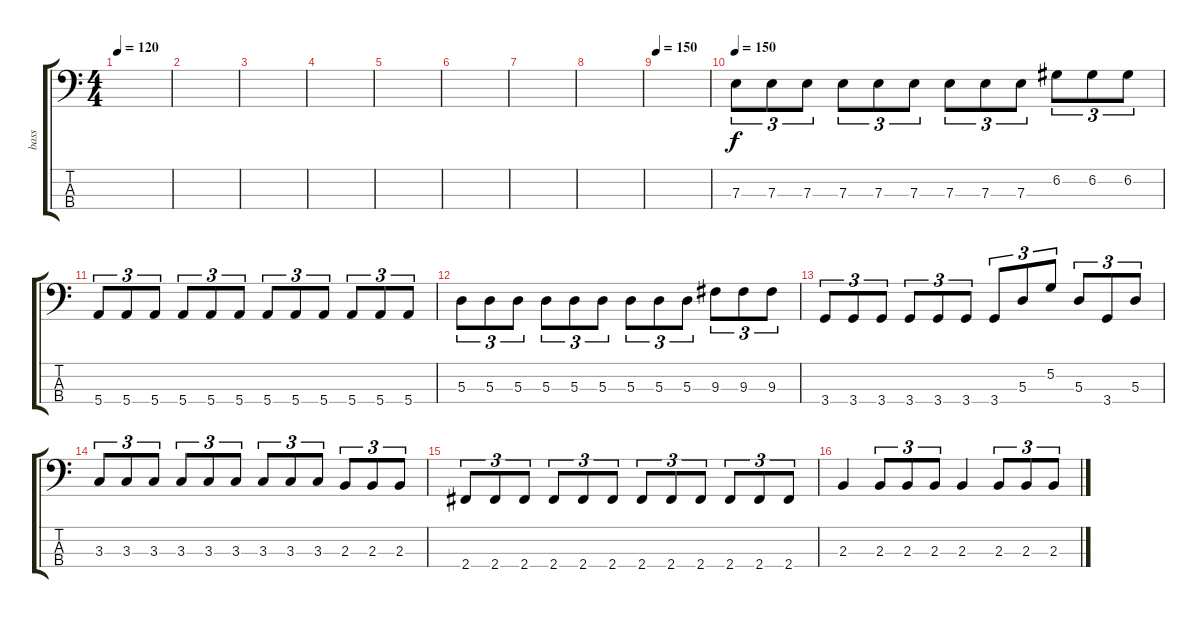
\track ("bass" "bass") {instrument slapbass1}
\staff {score tabs}
\tuning (G2 D2 A1 E1) {hide}
\ts (4 4)
\tempo 120
\clef f4
\ks c
|
|
|
|
|
|
|
|
\tempo 150
|
\tempo 150
7.3.8{tu (3 2)} 7.3.8{tu (3 2)} 7.3.8{tu (3 2)} 7.3.8{tu (3 2)} 7.3.8{tu (3 2)} 7.3.8{tu (3 2)} 7.3.8{tu (3 2)} 7.3.8{tu (3 2)} 7.3.8{tu (3 2)} 6.2.8{tu (3 2)} 6.2.8{tu (3 2)} 6.2.8{tu (3 2)} |
5.4.8{tu (3 2)} 5.4.8{tu (3 2)} 5.4.8{tu (3 2)} 5.4.8{tu (3 2)} 5.4.8{tu (3 2)} 5.4.8{tu (3 2)} 5.4.8{tu (3 2)} 5.4.8{tu (3 2)} 5.4.8{tu (3 2)} 5.4.8{tu (3 2)} 5.4.8{tu (3 2)} 5.4.8{tu (3 2)} |
5.3.8{tu (3 2)} 5.3.8{tu (3 2)} 5.3.8{tu (3 2)} 5.3.8{tu (3 2)} 5.3.8{tu (3 2)} 5.3.8{tu (3 2)} 5.3.8{tu (3 2)} 5.3.8{tu (3 2)} 5.3.8{tu (3 2)} 9.3.8{tu (3 2)} 9.3.8{tu (3 2)} 9.3.8{tu (3 2)} |
3.4.8{tu (3 2)} 3.4.8{tu (3 2)} 3.4.8{tu (3 2)} 3.4.8{tu (3 2)} 3.4.8{tu (3 2)} 3.4.8{tu (3 2)} 3.4.8{tu (3 2)} 5.3.8{tu (3 2)} 5.2.8{tu (3 2)} 5.3.8{tu (3 2)} 3.4.8{tu (3 2)} 5.3.8{tu (3 2)} |
3.3.8{tu (3 2)} 3.3.8{tu (3 2)} 3.3.8{tu (3 2)} 3.3.8{tu (3 2)} 3.3.8{tu (3 2)} 3.3.8{tu (3 2)} 3.3.8{tu (3 2)} 3.3.8{tu (3 2)} 3.3.8{tu (3 2)} 2.3.8{tu (3 2)} 2.3.8{tu (3 2)} 2.3.8{tu (3 2)} |
2.4.8{tu (3 2)} 2.4.8{tu (3 2)} 2.4.8{tu (3 2)} 2.4.8{tu (3 2)} 2.4.8{tu (3 2)} 2.4.8{tu (3 2)} 2.4.8{tu (3 2)} 2.4.8{tu (3 2)} 2.4.8{tu (3 2)} 2.4.8{tu (3 2)} 2.4.8{tu (3 2)} 2.4.8{tu (3 2)} |
2.3.4 2.3.8{tu (3 2)} 2.3.8{tu (3 2)} 2.3.8{tu (3 2)} 2.3.4 2.3.8{tu (3 2)} 2.3.8{tu (3 2)} 2.3.8{tu (3 2)}
